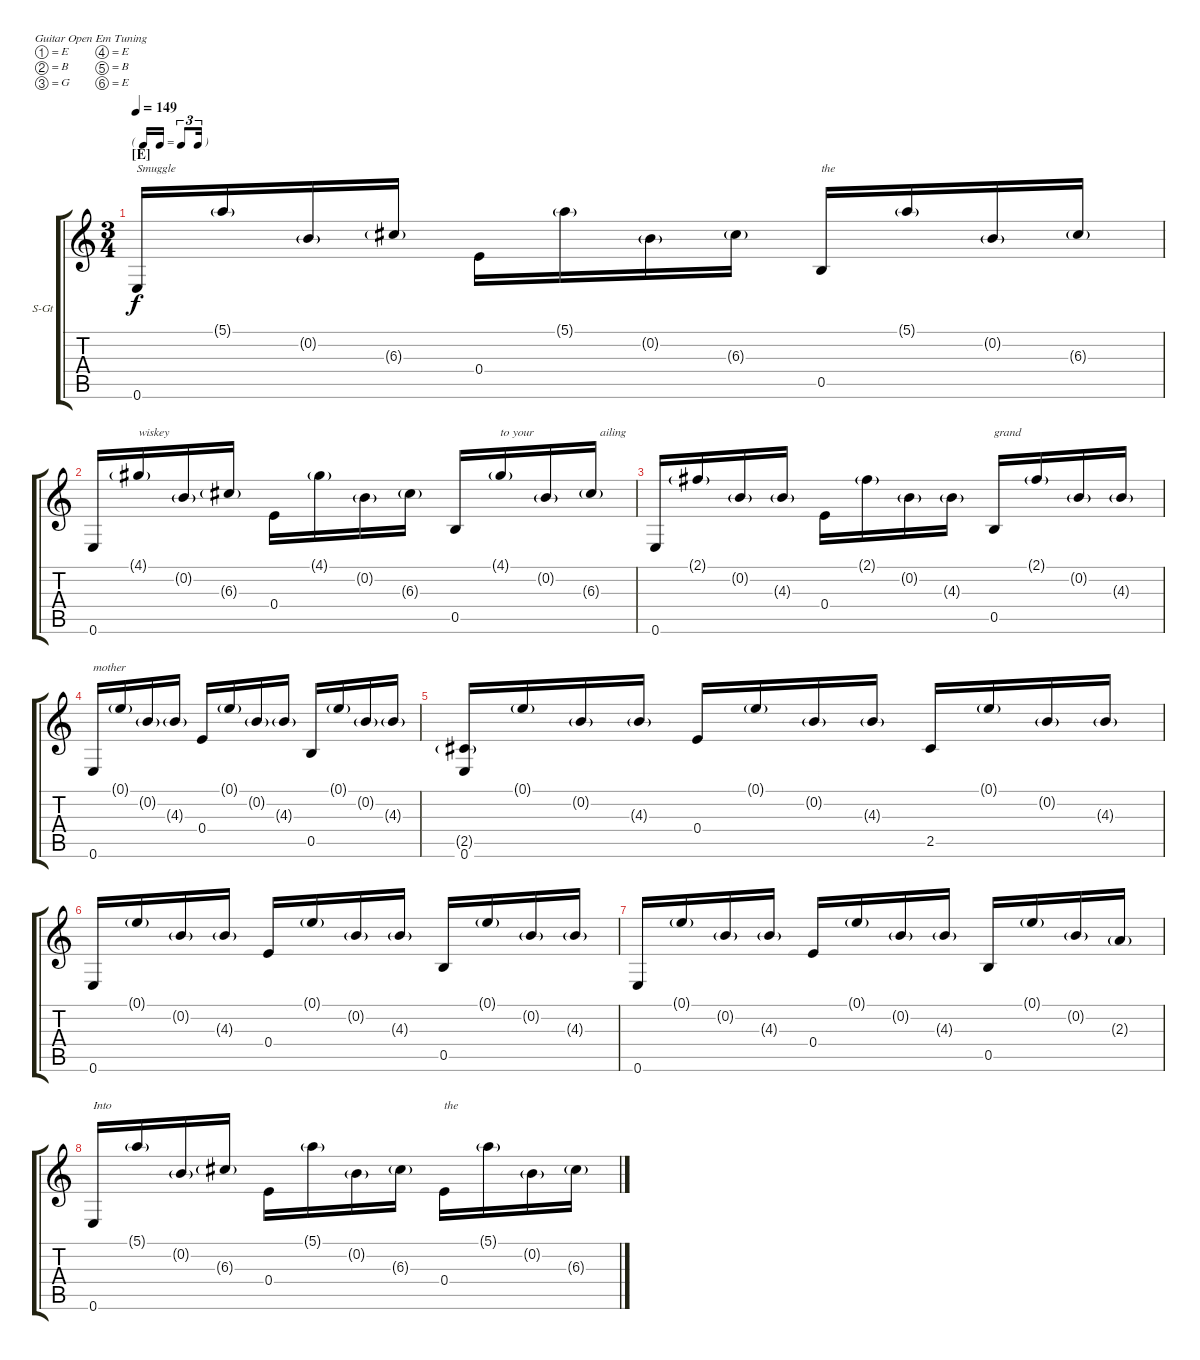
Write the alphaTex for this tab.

\defaultSystemsLayout 4
\bracketExtendMode groupsimilarinstruments
\firstSystemTrackNameOrientation horizontal
\otherSystemsTrackNameOrientation horizontal
\track ("Steel Guitar" "S-Gt") {instrument acousticguitarsteel}
\staff {score tabs}
\tuning (E4 B3 G3 E3 B2 E2)
\ts (3 4)
\tf triplet16th
\section ("E" "")
\tempo 149
\clef g2
\ks c
0.6.16{txt "Smuggle" dy f} 5.1{g}.16 0.2{g}.16 6.3{g}.16 0.4.16 5.1{g}.16 0.2{g}.16 6.3{g}.16 0.5.16{txt "the"} 5.1{g}.16 0.2{g}.16 6.3{g}.16 |
0.6.16 4.1{g}.16{txt "wiskey"} 0.2{g}.16 6.3{g}.16 0.4.16 4.1{g}.16 0.2{g}.16 6.3{g}.16 0.5.16 4.1{g}.16{txt "to your"} 0.2{g}.16 6.3{g}.16{txt "   ailing"} |
0.6.16 2.1{g}.16 0.2{g}.16 4.3{g}.16 0.4.16 2.1{g}.16 0.2{g}.16 4.3{g}.16 0.5.16{txt "grand"} 2.1{g}.16 0.2{g}.16 4.3{g}.16 |
0.6.16{txt "mother"} 0.1{g}.16 0.2{g}.16 4.3{g}.16 0.4.16 0.1{g}.16 0.2{g}.16 4.3{g}.16 0.5.16 0.1{g}.16 0.2{g}.16 4.3{g}.16 |
(0.6 2.5{g}).16 0.1{g}.16 0.2{g}.16 4.3{g}.16 0.4.16 0.1{g}.16 0.2{g}.16 4.3{g}.16 2.5.16 0.1{g}.16 0.2{g}.16 4.3{g}.16 |
0.6.16 0.1{g}.16 0.2{g}.16 4.3{g}.16 0.4.16 0.1{g}.16 0.2{g}.16 4.3{g}.16 0.5.16 0.1{g}.16 0.2{g}.16 4.3{g}.16 |
0.6.16 0.1{g}.16 0.2{g}.16 4.3{g}.16 0.4.16 0.1{g}.16 0.2{g}.16 4.3{g}.16 0.5.16 0.1{g}.16 0.2{g}.16 2.3{g}.16 |
0.6.16{txt "Into"} 5.1{g}.16 0.2{g}.16 6.3{g}.16 0.4.16 5.1{g}.16 0.2{g}.16 6.3{g}.16 0.4.16{txt "the"} 5.1{g}.16 0.2{g}.16 6.3{g}.16
